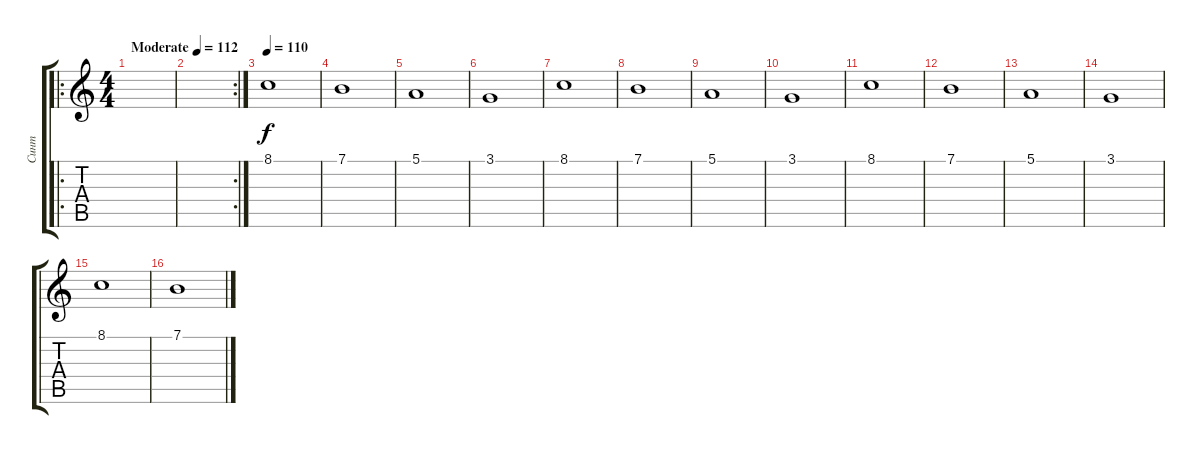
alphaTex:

\track ("Синт" "Синт") {instrument pad2warm}
\staff {score tabs}
\tuning (E4 B3 G3 D3 A2 E2) {hide}
\ro
\ts (4 4)
\tempo (112 "Moderate")
\clef g2
\ks c
|
\rc 2
|
\tempo 112
\tempo 110
8.1.1 |
7.1.1 |
5.1.1 |
3.1.1 |
8.1.1 |
7.1.1 |
5.1.1 |
3.1.1 |
8.1.1 |
7.1.1 |
5.1.1 |
3.1.1 |
8.1.1 |
7.1.1
